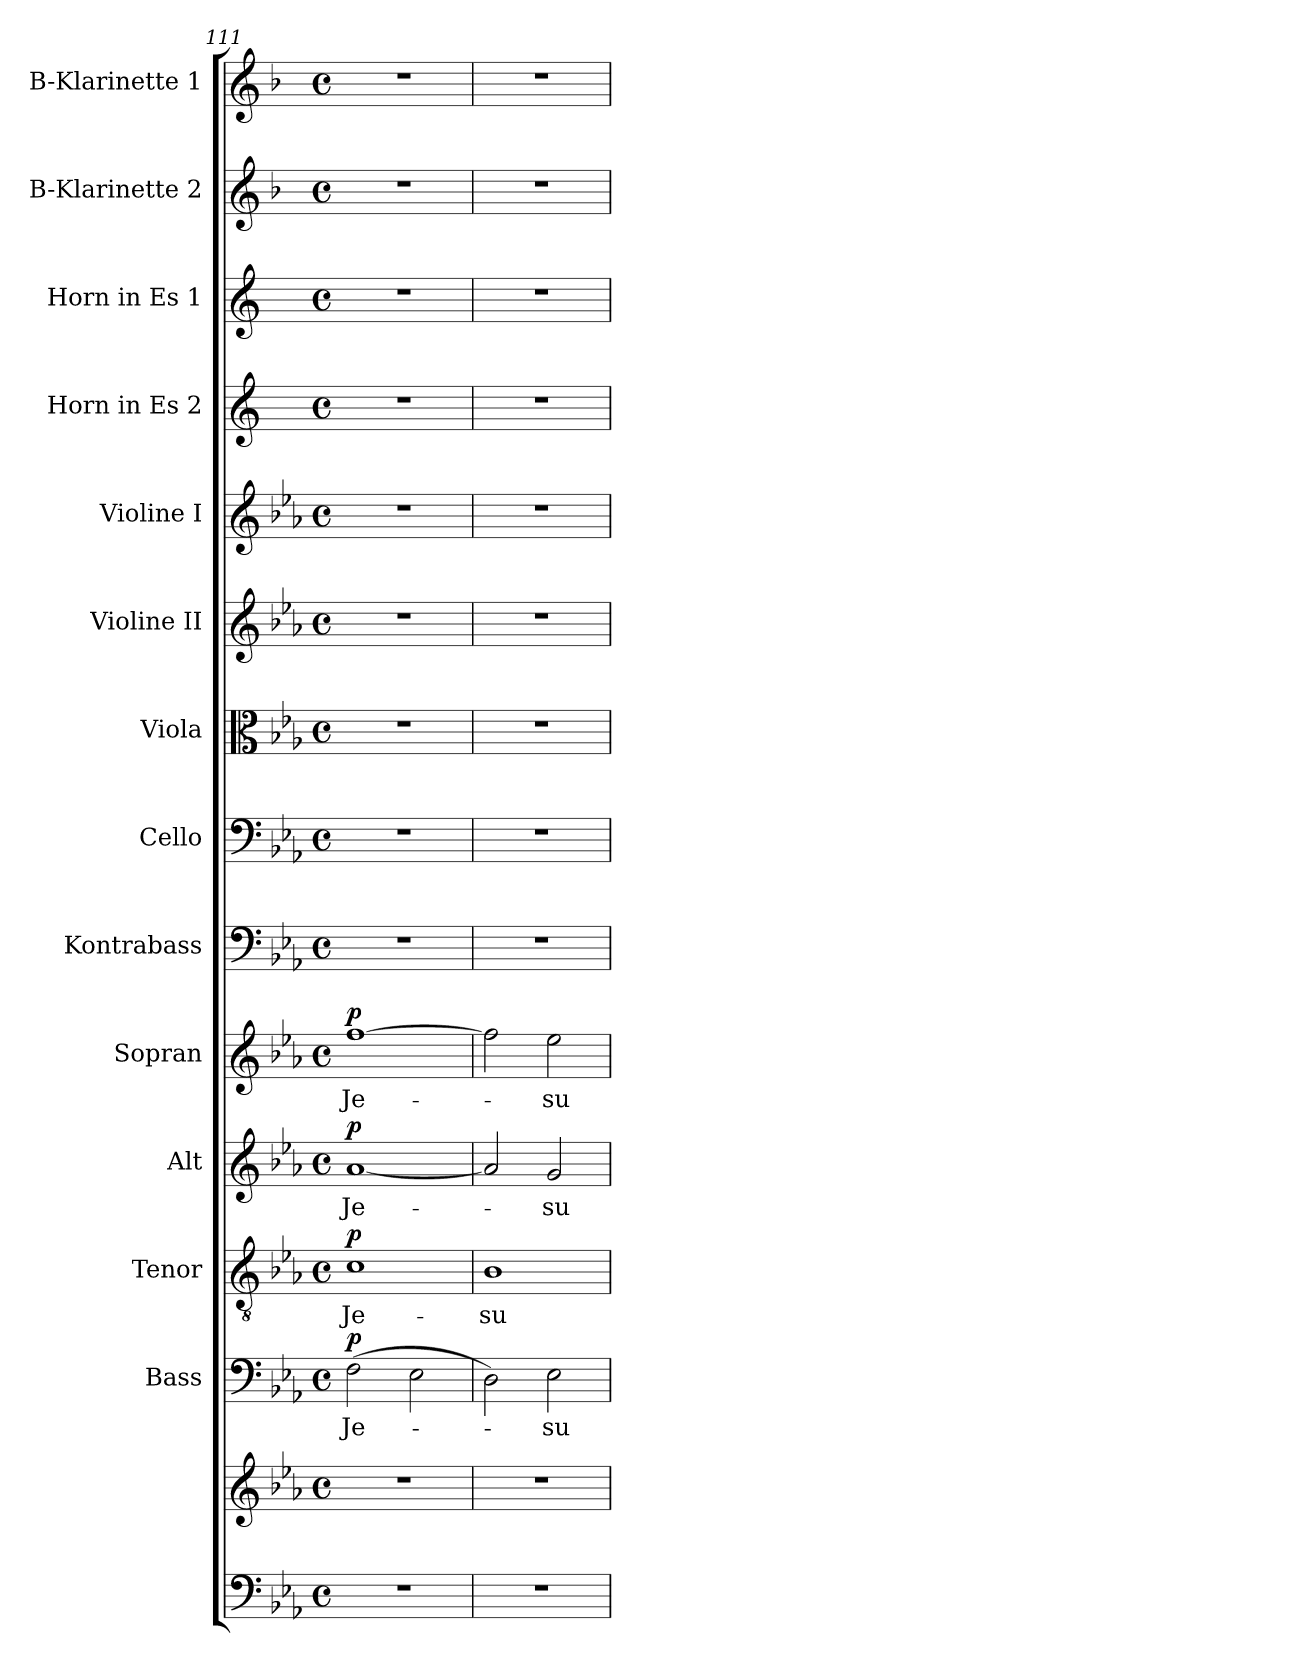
**kern	**kern	**kern	**text	**dynam	**kern	**text	**dynam	**kern	**text	**dynam	**kern	**text	**dynam	**kern	**kern	**kern	**kern	**kern	**kern	**kern	**kern	**kern
*part14	*part14	*part13	*part13	*part13	*part12	*part12	*part12	*part11	*part11	*part11	*part10	*part10	*part10	*part9	*part8	*part7	*part6	*part5	*part4	*part3	*part2	*part1
*staff15	*staff14	*staff13	*staff13	*staff13	*staff12	*staff12	*staff12	*staff11	*staff11	*staff11	*staff10	*staff10	*staff10	*staff9	*staff8	*staff7	*staff6	*staff5	*staff4	*staff3	*staff2	*staff1
*	*	*I"Bass	*	*	*I"Tenor	*	*	*I"Alt	*	*	*I"Sopran	*	*	*I"Kontrabass	*I"Cello	*I"Viola	*I"Violine II	*I"Violine I	*I"Horn in Es 2	*I"Horn in Es 1	*I"B-Klarinette 2	*I"B-Klarinette 1
*	*	*I'B.	*	*	*I'T.	*	*	*I'A.	*	*	*I'S.	*	*	*I'Kb.	*	*I'Vla.	*I'Vl. II	*I'Vl. I	*I'Hrn. 2	*I'Hrn. 1	*I'Kl. 2	*I'Kl. 1
*clefF4	*clefG2	*clefF4	*	*	*clefGv2	*	*	*clefG2	*	*	*clefG2	*	*	*clefF4	*clefF4	*clefC3	*clefG2	*clefG2	*clefG2	*clefG2	*clefG2	*clefG2
*	*	*	*	*	*	*	*	*	*	*	*	*	*	*ITrd7c12	*	*	*	*	*ITrd5c9	*ITrd5c9	*ITrd1c2	*ITrd1c2
*k[b-e-a-]	*k[b-e-a-]	*k[b-e-a-]	*	*	*k[b-e-a-]	*	*	*k[b-e-a-]	*	*	*k[b-e-a-]	*	*	*k[b-e-a-]	*k[b-e-a-]	*k[b-e-a-]	*k[b-e-a-]	*k[b-e-a-]	*k[b-e-a-]	*k[b-e-a-]	*k[b-e-a-]	*k[b-e-a-]
*E-:	*E-:	*E-:	*	*	*E-:	*	*	*E-:	*	*	*E-:	*	*	*E-:	*E-:	*E-:	*E-:	*E-:	*E-:	*E-:	*E-:	*E-:
*M4/4	*M4/4	*M4/4	*	*	*M4/4	*	*	*M4/4	*	*	*M4/4	*	*	*M4/4	*M4/4	*M4/4	*M4/4	*M4/4	*M4/4	*M4/4	*M4/4	*M4/4
*met(c)	*met(c)	*met(c)	*	*	*met(c)	*	*	*met(c)	*	*	*met(c)	*	*	*met(c)	*met(c)	*met(c)	*met(c)	*met(c)	*met(c)	*met(c)	*met(c)	*met(c)
=111	=111	=111	=111	=111	=111	=111	=111	=111	=111	=111	=111	=111	=111	=111	=111	=111	=111	=111	=111	=111	=111	=111
!	!	!	!LO:LY:b	!LO:DY:a	!	!LO:LY:b	!LO:DY:a	!	!LO:LY:b	!LO:DY:a	!	!LO:LY:b	!LO:DY:a	!	!	!	!	!	!	!	!	!
1r	1r	(>2F\	Je-	p	1c	Je-	p	[1a-	Je-	p	[1ff	Je-	p	1r	1r	1r	1r	1r	1r	1r	1r	1r
.	.	2E-\	.	.	.	.	.	.	.	.	.	.	.	.	.	.	.	.	.	.	.	.
=112	=112	=112	=112	=112	=112	=112	=112	=112	=112	=112	=112	=112	=112	=112	=112	=112	=112	=112	=112	=112	=112	=112
!	!	!	!	!	!	!LO:LY:b	!	!	!	!	!	!	!	!	!	!	!	!	!	!	!	!
1r	1r	2D\)	.	.	1B-	-su	.	2a-/]	.	.	2ff\]	.	.	1r	1r	1r	1r	1r	1r	1r	1r	1r
!	!	!	!LO:LY:b	!	!	!	!	!	!LO:LY:b	!	!	!LO:LY:b	!	!	!	!	!	!	!	!	!	!
.	.	2E-\	-su	.	.	.	.	2g/	-su	.	2ee-\	-su	.	.	.	.	.	.	.	.	.	.
=	=	=	=	=	=	=	=	=	=	=	=	=	=	=	=	=	=	=	=	=	=	=
*-	*-	*-	*-	*-	*-	*-	*-	*-	*-	*-	*-	*-	*-	*-	*-	*-	*-	*-	*-	*-	*-	*-
